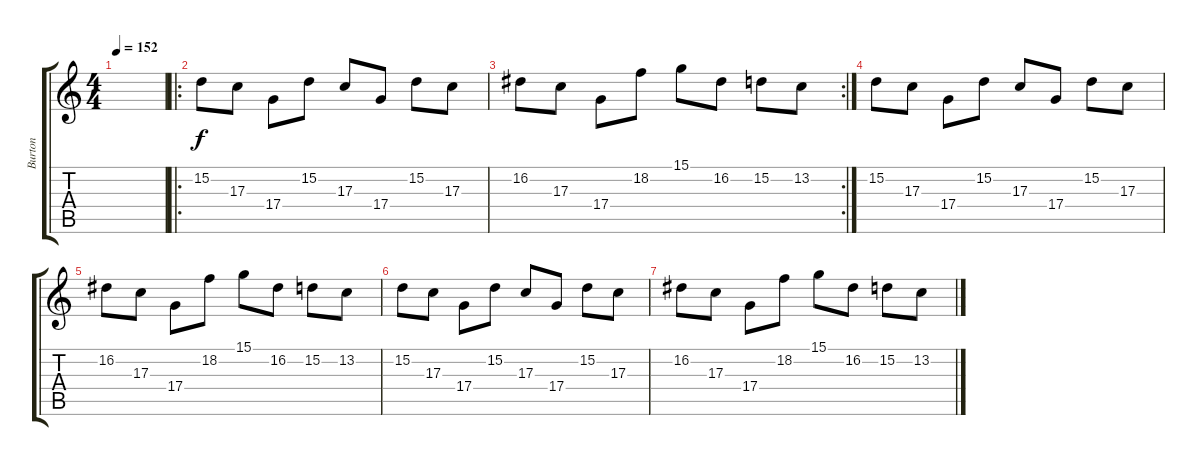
\track ("Burton" "Burton") {instrument fx5brightness}
\staff {score tabs}
\tuning (E4 B3 G3 D3 A2 E2) {hide}
\ts (4 4)
\tempo 152
\clef g2
\ks c
|
\ro
15.2.8 17.3.8 17.4.8 15.2.8 17.3.8 17.4.8 15.2.8 17.3.8 |
\rc 2
16.2.8 17.3.8 17.4.8 18.2.8 15.1.8 16.2.8 15.2.8 13.2.8 |
15.2.8 17.3.8 17.4.8 15.2.8 17.3.8 17.4.8 15.2.8 17.3.8 |
16.2.8 17.3.8 17.4.8 18.2.8 15.1.8 16.2.8 15.2.8 13.2.8 |
15.2.8 17.3.8 17.4.8 15.2.8 17.3.8 17.4.8 15.2.8 17.3.8 |
16.2.8 17.3.8 17.4.8 18.2.8 15.1.8 16.2.8 15.2.8 13.2.8
